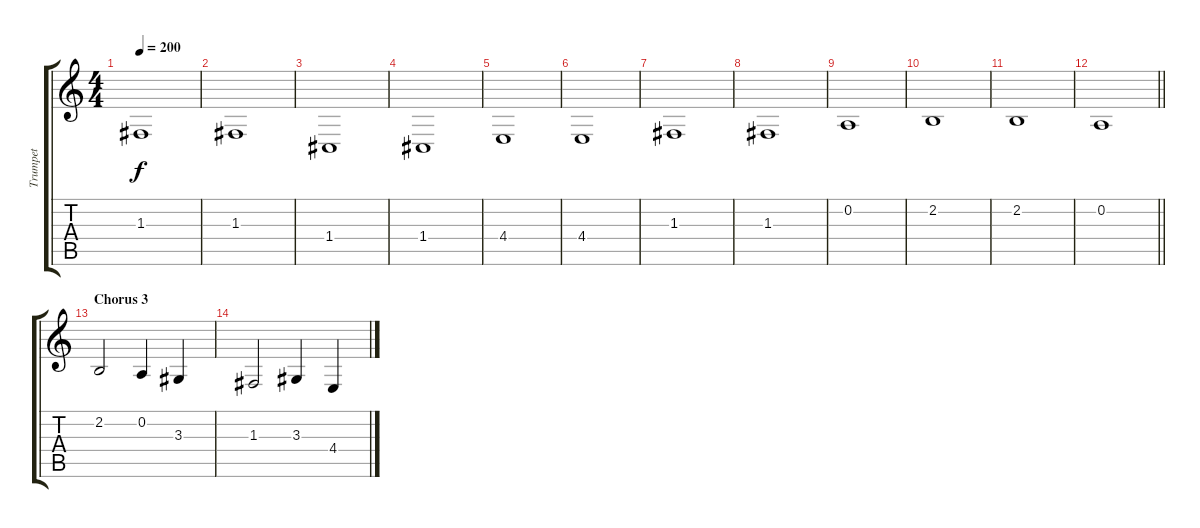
\track ("Trumpet" "Trumpet") {instrument trumpet}
\staff {score tabs}
\tuning (D4 A3 F3 C3 G2 D2) {hide}
\ts (4 4)
\tempo 200
\clef g2
\ks c
1.3.1{dy f} |
1.3.1 |
1.4.1 |
1.4.1 |
4.4.1 |
4.4.1 |
1.3.1 |
1.3.1 |
0.2.1 |
2.2.1 |
2.2.1 |
\barLineRight lightlight
0.2.1 |
\section ("" "Chorus 3")
2.2.2 0.2.4 3.3.4 |
1.3.2 3.3.4 4.4.4
